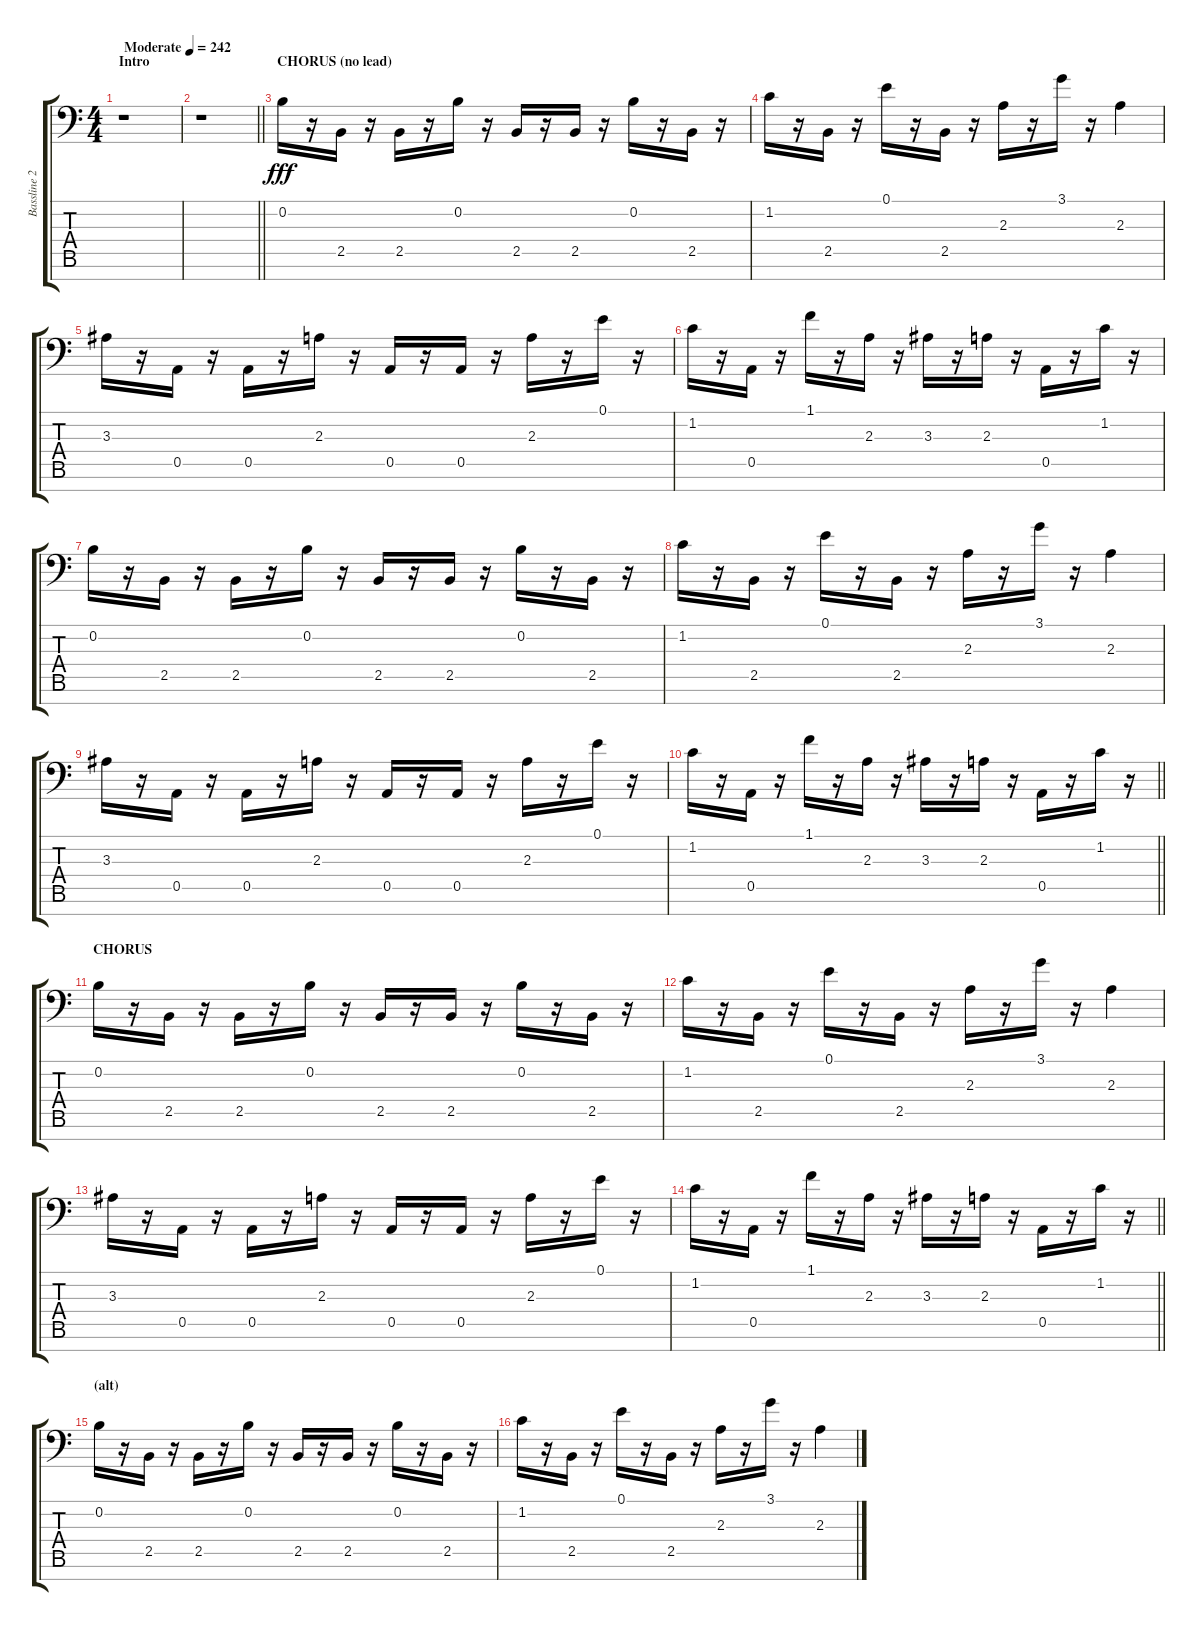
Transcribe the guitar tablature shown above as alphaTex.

\track ("Bassline 2" "Bassline 2") {instrument lead8bassandlead}
\staff {score tabs}
\tuning (E4 B3 G3 D3 A2 E2 C-1) {hide}
\ts (4 4)
\section ("" "Intro")
\tempo (242 "Moderate")
\clef f4
\ks c
r.1{dy fff instrument lead8bassandlead} |
\barLineRight lightlight
r.1 |
\section ("" "CHORUS (no lead)")
0.2.16 r.16 2.5.16 r.16 2.5.16 r.16 0.2.16 r.16 2.5.16 r.16 2.5.16 r.16 0.2.16 r.16 2.5.16 r.16 |
1.2.16 r.16 2.5.16 r.16 0.1.16 r.16 2.5.16 r.16 2.3.16 r.16 3.1.16 r.16 2.3.4 |
3.3.16 r.16 0.5.16 r.16 0.5.16 r.16 2.3.16 r.16 0.5.16 r.16 0.5.16 r.16 2.3.16 r.16 0.1.16 r.16 |
1.2.16 r.16 0.5.16 r.16 1.1.16 r.16 2.3.16 r.16 3.3.16 r.16 2.3.16 r.16 0.5.16 r.16 1.2.16 r.16 |
0.2.16 r.16 2.5.16 r.16 2.5.16 r.16 0.2.16 r.16 2.5.16 r.16 2.5.16 r.16 0.2.16 r.16 2.5.16 r.16 |
1.2.16 r.16 2.5.16 r.16 0.1.16 r.16 2.5.16 r.16 2.3.16 r.16 3.1.16 r.16 2.3.4 |
3.3.16 r.16 0.5.16 r.16 0.5.16 r.16 2.3.16 r.16 0.5.16 r.16 0.5.16 r.16 2.3.16 r.16 0.1.16 r.16 |
\barLineRight lightlight
1.2.16 r.16 0.5.16 r.16 1.1.16 r.16 2.3.16 r.16 3.3.16 r.16 2.3.16 r.16 0.5.16 r.16 1.2.16 r.16 |
\section ("" "CHORUS")
0.2.16 r.16 2.5.16 r.16 2.5.16 r.16 0.2.16 r.16 2.5.16 r.16 2.5.16 r.16 0.2.16 r.16 2.5.16 r.16 |
1.2.16 r.16 2.5.16 r.16 0.1.16 r.16 2.5.16 r.16 2.3.16 r.16 3.1.16 r.16 2.3.4 |
3.3.16 r.16 0.5.16 r.16 0.5.16 r.16 2.3.16 r.16 0.5.16 r.16 0.5.16 r.16 2.3.16 r.16 0.1.16 r.16 |
\barLineRight lightlight
1.2.16 r.16 0.5.16 r.16 1.1.16 r.16 2.3.16 r.16 3.3.16 r.16 2.3.16 r.16 0.5.16 r.16 1.2.16 r.16 |
\section ("" "(alt)")
0.2.16 r.16 2.5.16 r.16 2.5.16 r.16 0.2.16 r.16 2.5.16 r.16 2.5.16 r.16 0.2.16 r.16 2.5.16 r.16 |
1.2.16 r.16 2.5.16 r.16 0.1.16 r.16 2.5.16 r.16 2.3.16 r.16 3.1.16 r.16 2.3.4
